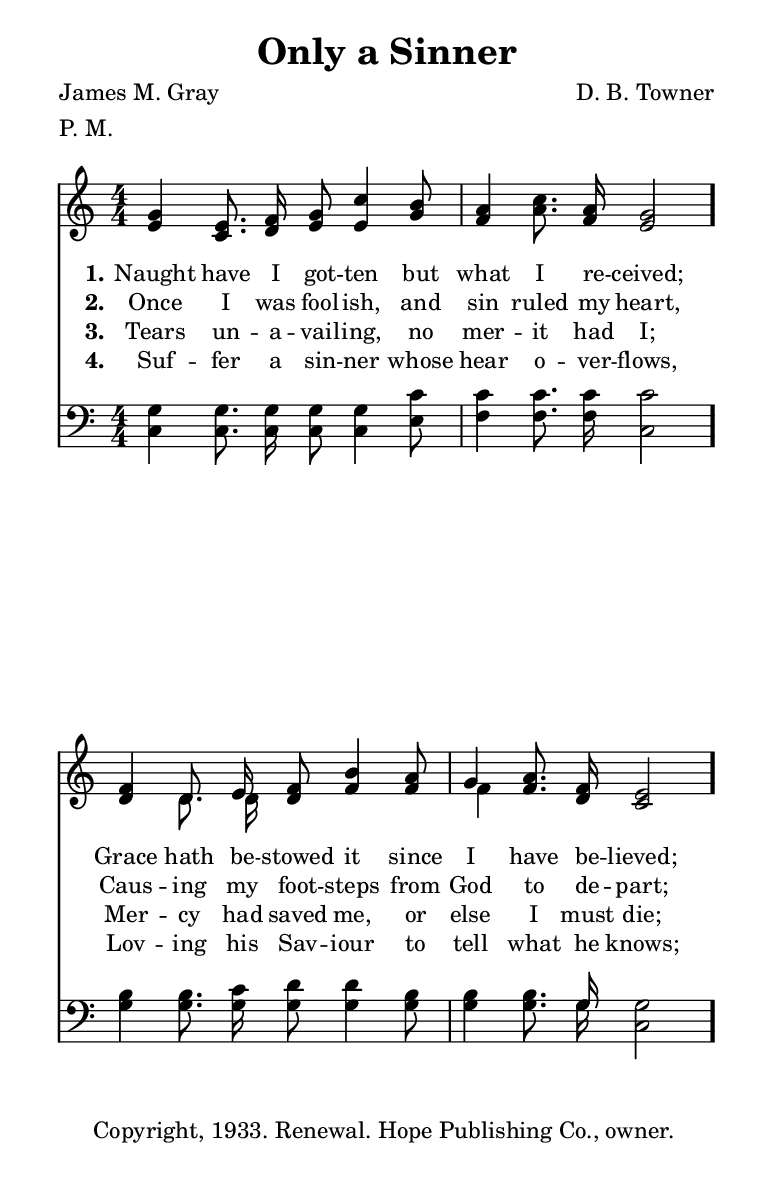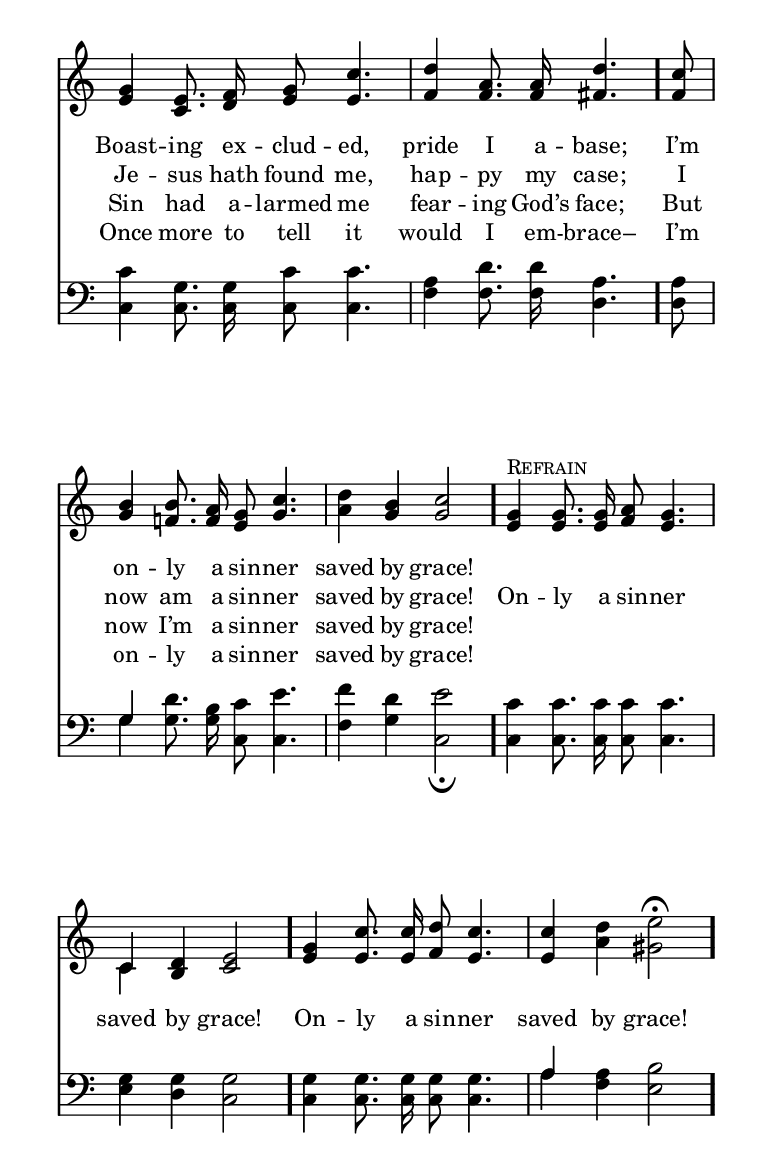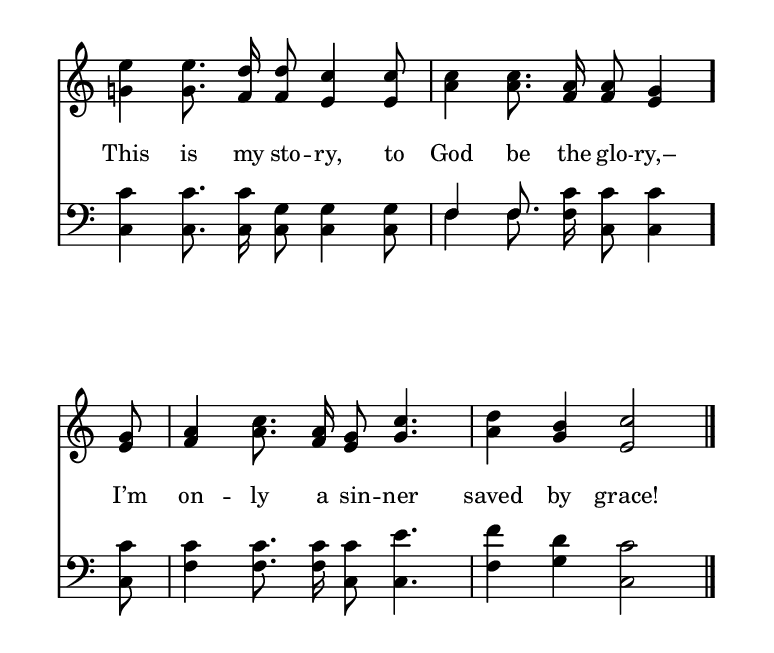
\include "common/global.ily"
\paper {
  \include "common/paper.ily"
}

\header{
  %gospel
  hymnnumber = "112"
  title = "Only a Sinner"
  tunename = ""
  meter = "P. M."
  poet = "James M. Gray"
  composer = "D. B. Towner" % Daniel B. Towner
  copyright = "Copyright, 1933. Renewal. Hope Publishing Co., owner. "
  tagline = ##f
}

% for fermata in MIDI
ta = { \tempo 4=80 }
tb = { \tempo 4=40 }

patternAA = { c4 c8. c16 c8 c4 c8 | c4 c8. c16 c2 }
patternAB = { c4 c8. c16 c8 c4 c8 | c4 c8. c16 c8 c4 }

patternBA = { c4 c8. c16 c8 c4. | c4 c8. c16 c4. }

patternCA = { c8 | c4 c8. c16 c8 c4. | c4 c4 c2 }

patternDA = { c4 c8. c16 c8 c4. | c4 c4 c2 }

global = {
  \include "common/overrides.ily"
  \override Staff.TimeSignature.style = #'numbered
  \time 4/4
  \override Score.MetronomeMark.transparent = ##t % hide all fermata changes too
  \ta
  \key c \major
  \autoBeamOff
}

notesSoprano = {
\global
\relative c'' {

  \changePitch \patternAA { g e f g c b | a c a g }
  \changePitch \patternAA { f d e f b a | g a f e }
  \changePitch \patternBA { g e f g c | d a a d }
  \changePitch \patternCA { c | b b a g c | d b c }

  << s^\markup { \small \caps "Refrain" }
  \changePitch \patternDA { g g g a g | c, d e } >>
  \changePitch \patternDA { g c c d c | c d \tb e \fermata \ta }
  \changePitch \patternAB { e e d d c c | c c a a g }
  \changePitch \patternCA { g | a c a g c | d b c }

  \bar "|."

}
}

notesAlto = {
\global
\relative e' {

  \changePitch \patternAA { e c d e e g | f a f e }
  \changePitch \patternAA { d d d d f f | f f d c }
  \changePitch \patternBA { e c d e e | f f f fis }
  \changePitch \patternCA { fis | g f! f e g | a g g }

  \changePitch \patternDA { e e e f e | c b c }
  \changePitch \patternDA { e e e f e | e a gis }
  \changePitch \patternAB { g! g f f e e | a a f f e }
  \changePitch \patternCA { e | f a f e g | a g e }

}
}

notesTenor = {
\global
\relative a {

  \changePitch \patternAA { g g g g g c | c c c c }
  \changePitch \patternAA { b b c d d b | b b g g }
  \changePitch \patternBA { c g g c c | a d d a }
  \changePitch \patternCA { a | g d' b c e | f d e }

  \changePitch \patternDA { c c c c c | g g g }
  \changePitch \patternDA { g g g g g | a a b }
  \changePitch \patternAB { c c c g g g | f f c' c c }
  \changePitch \patternCA { c | c c c c e | f d c }

}
}

notesBass = {
\global
\relative f {

  \changePitch \patternAA { c c c c c e | f f f c }
  \changePitch \patternAA { g' g g g g g | g g g c, }
  \changePitch \patternBA { c c c c c | f f f d }
  \changePitch \patternCA { d | g g g c, c | f g c,_\fermata }

  \changePitch \patternDA { c c c c c | e d c }
  \changePitch \patternDA { c c c c c | a' f e }
  \changePitch \patternAB { c c c c c c | f f f c c }
  \changePitch \patternCA { c | f f f c c | f g c, }

}
}

Refrain = \lyricmode {

On -- ly a sin -- ner saved by grace! \bar "."
On -- ly a sin -- ner saved by grace! \bar "."
This is my sto -- ry, to God be the glo -- ry,– \bar "."
I’m on -- ly a sin -- ner saved by grace! \bar "."

}

wordsA = \lyricmode {
\set stanza = "1."

Naught have I got -- ten but what I re -- ceived; \bar "."
Grace hath be -- stowed it since I have be -- lieved; \bar "."
Boast -- ing ex -- clud -- ed, pride I a -- base; \bar "."
I’m on -- ly a sin -- ner saved by grace! \bar "."

}

wordsB = \lyricmode {
\set stanza = "2."

Once I was fool -- ish, and sin ruled my heart,
Caus -- ing my foot -- steps from God to de -- part;
Je -- sus hath found me, hap -- py my case;
I now am a sin -- ner saved by grace!

\Refrain

}

wordsC = \lyricmode {
\set stanza = "3."

Tears un -- a -- vail -- ing, no mer -- it had I;
Mer -- cy had saved me, or else I must die;
Sin had a -- larmed me fear -- ing God’s face;
But now I’m a sin -- ner saved by grace!

}

wordsD = \lyricmode {
\set stanza = "4."

Suf -- fer a sin -- ner whose hear o -- ver -- flows,
Lov -- ing his Sav -- iour to tell what he knows;
Once more to tell it would I em -- brace–
I’m on -- ly a sin -- ner saved by grace!

}

\score {
  \context ChoirStaff <<
    \context Staff = upper <<
      \set Staff.autoBeaming = ##f
      \set ChoirStaff.systemStartDelimiter = #'SystemStartBar
      \set ChoirStaff.printPartCombineTexts = ##f
      \partcombine #'(2 . 9) \notesSoprano \notesAlto
      \context NullVoice = sopranos { \voiceOne << \notesSoprano >> }
      \context NullVoice = altos { \voiceTwo << \notesAlto >> }
      \context Lyrics = one   \lyricsto sopranos \wordsA
      \context Lyrics = two   \lyricsto sopranos \wordsB
      \context Lyrics = three \lyricsto sopranos \wordsC
      \context Lyrics = four  \lyricsto sopranos \wordsD
    >>
    \context Staff = men <<
      \set Staff.autoBeaming = ##f
      \clef bass
      \set ChoirStaff.printPartCombineTexts = ##f
      \partcombine #'(2 . 9) \notesTenor \notesBass
      \context NullVoice = tenors { \voiceOne << \notesTenor >> }
      \context NullVoice = basses { \voiceTwo << \notesBass >> }
    >>
  >>
  \layout {
    \context { \Voice \remove "Forbid_line_break_engraver" }
    \include "common/layout.ily"
  }
  \midi{
    \include "common/midi.ily"
  }
}

\version "2.19.49"  % necessary for upgrading to future LilyPond versions.

% vi:set et ts=2 sw=2 ai nocindent syntax=lilypond:
